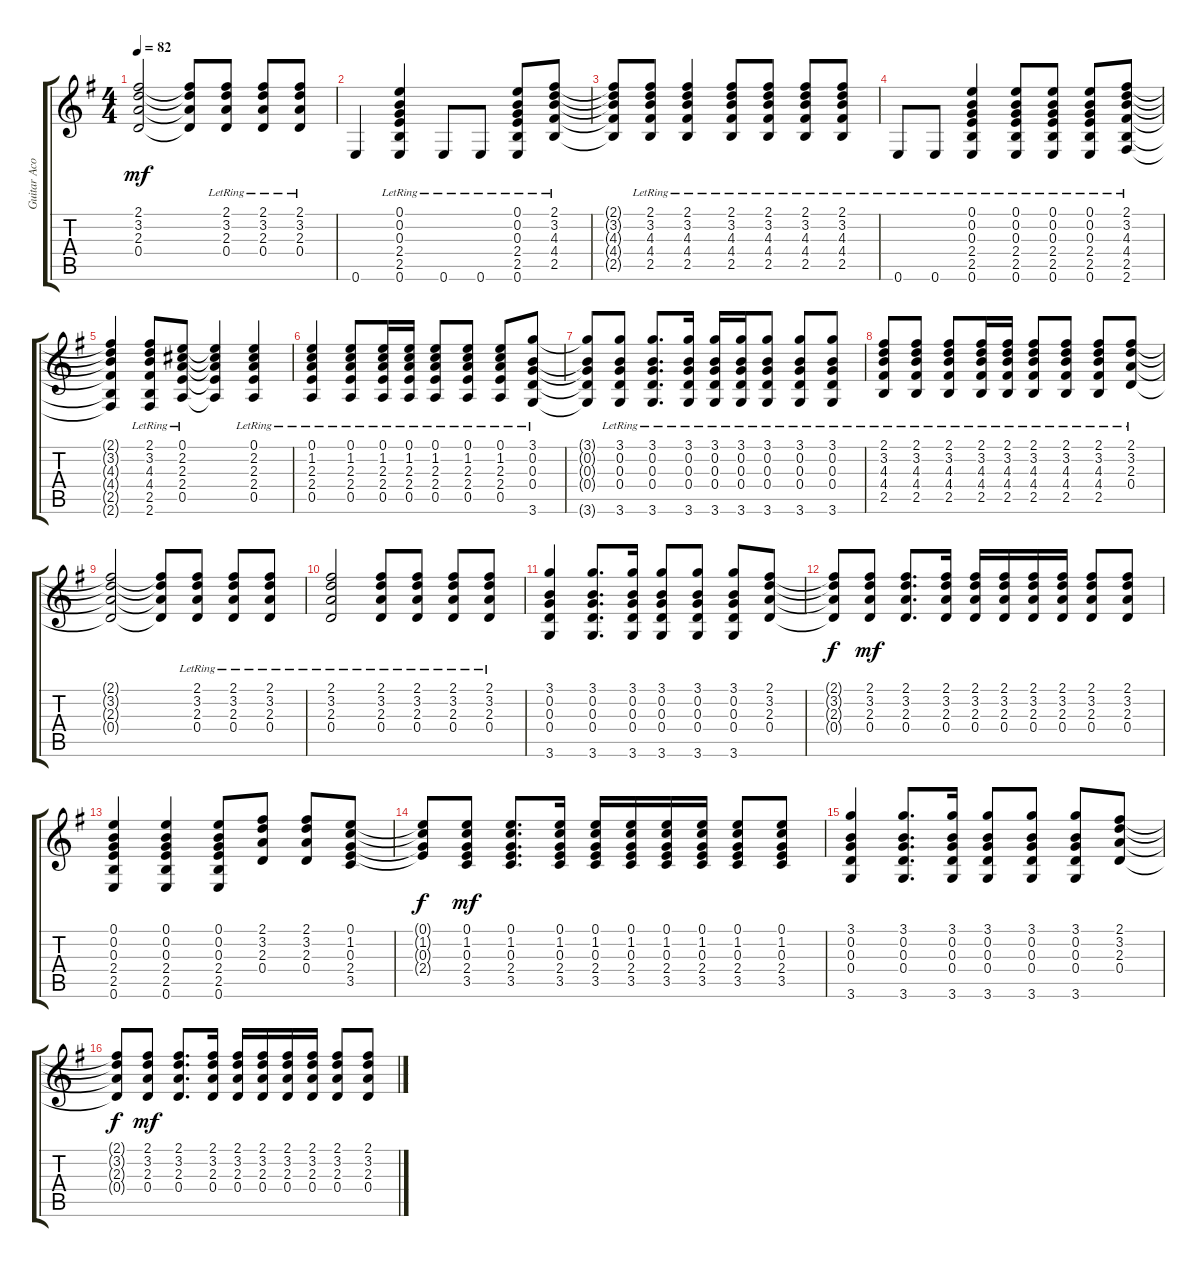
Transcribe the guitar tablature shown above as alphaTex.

\track ("Guitar Acoustic 1" "Guitar Aco") {instrument acousticguitarsteel}
\staff {score tabs}
\tuning (E4 B3 G3 D3 A2 E2) {hide}
\ts (4 4)
\tempo 82
\clef g2
\ks eminor
(2.1{t} 3.2{t} 2.3{t} 0.4{t}).2{dy mf} (2.1{t} 3.2{t} 2.3{t} 0.4{t}).8 (2.1{lr} 3.2{lr} 2.3{lr} 0.4{lr}).8 (2.1{lr} 3.2{lr} 2.3{lr} 0.4{lr}).8 (2.1{lr} 3.2{lr} 2.3{lr} 0.4{lr}).8 |
0.6.4 (0.1{lr} 0.2{lr} 0.3{lr} 2.4{lr} 2.5{lr} 0.6{lr}).4 0.6{lr}.8 0.6{lr}.8 (0.1{lr} 0.2{lr} 0.3{lr} 2.4{lr} 2.5{lr} 0.6{lr}).8 (2.1{lr} 3.2{lr} 4.3{lr} 4.4{lr} 2.5{lr}).8 |
(2.1{t} 3.2{t} 4.3{t} 4.4{t} 2.5{t}).8 (2.1{lr} 3.2{lr} 4.3{lr} 4.4{lr} 2.5{lr}).8 (2.1{lr} 3.2{lr} 4.3{lr} 4.4{lr} 2.5{lr}).4 (2.1{lr} 3.2{lr} 4.3{lr} 4.4{lr} 2.5{lr}).8 (2.1{lr} 3.2{lr} 4.3{lr} 4.4{lr} 2.5{lr}).8 (2.1{lr} 3.2{lr} 4.3{lr} 4.4{lr} 2.5{lr}).8 (2.1{lr} 3.2{lr} 4.3{lr} 4.4{lr} 2.5{lr}).8 |
0.6{lr}.8 0.6{lr}.8 (0.1{lr} 0.2{lr} 0.3{lr} 2.4{lr} 2.5{lr} 0.6{lr}).4 (0.1{lr} 0.2{lr} 0.3{lr} 2.4{lr} 2.5{lr} 0.6{lr}).8 (0.1{lr} 0.2{lr} 0.3{lr} 2.4{lr} 2.5{lr} 0.6{lr}).8 (0.1{lr} 0.2{lr} 0.3{lr} 2.4{lr} 2.5{lr} 0.6{lr}).8 (2.1{lr} 3.2{lr} 4.3{lr} 4.4{lr} 2.5{lr} 2.6{lr}).8 |
(2.1{t} 3.2{t} 4.3{t} 4.4{t} 2.5{t} 2.6{t}).4 (2.1{lr} 3.2{lr} 4.3{lr} 4.4{lr} 2.5{lr} 2.6{lr}).8 (0.1{lr} 2.2{lr} 2.3{lr} 2.4{lr} 0.5{lr}).8 (0.1{t} 2.2{t} 2.3{t} 2.4{t} 0.5{t}).4 (0.1{lr} 2.2{lr} 2.3{lr} 2.4{lr} 0.5{lr}).4 |
(0.1{lr} 1.2{lr} 2.3{lr} 2.4{lr} 0.5{lr}).4 (0.1{lr} 1.2{lr} 2.3{lr} 2.4{lr} 0.5{lr}).8 (0.1{lr} 1.2{lr} 2.3{lr} 2.4{lr} 0.5{lr}).16 (0.1{lr} 1.2{lr} 2.3{lr} 2.4{lr} 0.5{lr}).16 (0.1{lr} 1.2{lr} 2.3{lr} 2.4{lr} 0.5{lr}).8 (0.1{lr} 1.2{lr} 2.3{lr} 2.4{lr} 0.5{lr}).8 (0.1{lr} 1.2{lr} 2.3{lr} 2.4{lr} 0.5{lr}).8 (3.1{lr} 0.2{lr} 0.3{lr} 0.4{lr} 3.6{lr}).8 |
(3.1{t} 0.2{t} 0.3{t} 0.4{t} 3.6{t}).8 (3.1{lr} 0.2{lr} 0.3{lr} 0.4{lr} 3.6{lr}).8 (3.1{lr} 0.2{lr} 0.3{lr} 0.4{lr} 3.6{lr}).8{d} (3.1{lr} 0.2{lr} 0.3{lr} 0.4{lr} 3.6{lr}).16 (3.1{lr} 0.2{lr} 0.3{lr} 0.4{lr} 3.6{lr}).16 (3.1{lr} 0.2{lr} 0.3{lr} 0.4{lr} 3.6{lr}).16 (3.1{lr} 0.2{lr} 0.3{lr} 0.4{lr} 3.6{lr}).8 (3.1{lr} 0.2{lr} 0.3{lr} 0.4{lr} 3.6{lr}).8 (3.1{lr} 0.2{lr} 0.3{lr} 0.4{lr} 3.6{lr}).8 |
(2.1{lr} 3.2{lr} 4.3{lr} 4.4{lr} 2.5{lr}).8 (2.1{lr} 3.2{lr} 4.3{lr} 4.4{lr} 2.5{lr}).8 (2.1{lr} 3.2{lr} 4.3{lr} 4.4{lr} 2.5{lr}).8 (2.1{lr} 3.2{lr} 4.3{lr} 4.4{lr} 2.5{lr}).16 (2.1{lr} 3.2{lr} 4.3{lr} 4.4{lr} 2.5{lr}).16 (2.1{lr} 3.2{lr} 4.3{lr} 4.4{lr} 2.5{lr}).8 (2.1{lr} 3.2{lr} 4.3{lr} 4.4{lr} 2.5{lr}).8 (2.1{lr} 3.2{lr} 4.3{lr} 4.4{lr} 2.5{lr}).8 (2.1{lr} 3.2{lr} 2.3{lr} 0.4{lr}).8 |
(2.1{t} 3.2{t} 2.3{t} 0.4{t}).2 (2.1{t} 3.2{t} 2.3{t} 0.4{t}).8 (2.1{lr} 3.2{lr} 2.3{lr} 0.4{lr}).8 (2.1{lr} 3.2{lr} 2.3{lr} 0.4{lr}).8 (2.1{lr} 3.2{lr} 2.3{lr} 0.4{lr}).8 |
(2.1{lr} 3.2{lr} 2.3{lr} 0.4{lr}).2 (2.1{lr} 3.2{lr} 2.3{lr} 0.4{lr}).8 (2.1{lr} 3.2{lr} 2.3{lr} 0.4{lr}).8 (2.1{lr} 3.2{lr} 2.3{lr} 0.4{lr}).8 (2.1{lr} 3.2{lr} 2.3{lr} 0.4{lr}).8 |
(3.1 0.2 0.3 0.4 3.6).4 (3.1 0.2 0.3 0.4 3.6).8{d} (3.1 0.2 0.3 0.4 3.6).16 (3.1 0.2 0.3 0.4 3.6).8 (3.1 0.2 0.3 0.4 3.6).8 (3.1 0.2 0.3 0.4 3.6).8 (2.1 3.2 2.3 0.4).8 |
(2.1{t} 3.2{t} 2.3{t} 0.4{t}).8{dy f} (2.1 3.2 2.3 0.4).8{dy mf} (2.1 3.2 2.3 0.4).8{d} (2.1 3.2 2.3 0.4).16 (2.1 3.2 2.3 0.4).16 (2.1 3.2 2.3 0.4).16 (2.1 3.2 2.3 0.4).16 (2.1 3.2 2.3 0.4).16 (2.1 3.2 2.3 0.4).8 (2.1 3.2 2.3 0.4).8 |
(0.1 0.2 0.3 2.4 2.5 0.6).4 (0.1 0.2 0.3 2.4 2.5 0.6).4 (0.1 0.2 0.3 2.4 2.5 0.6).8 (2.1 3.2 2.3 0.4).8 (2.1 3.2 2.3 0.4).8 (0.1 1.2 0.3 2.4 3.5).8 |
(0.1{t} 1.2{t} 0.3{t} 2.4{t}).8{dy f} (0.1 1.2 0.3 2.4 3.5).8{dy mf} (0.1 1.2 0.3 2.4 3.5).8{d} (0.1 1.2 0.3 2.4 3.5).16 (0.1 1.2 0.3 2.4 3.5).16 (0.1 1.2 0.3 2.4 3.5).16 (0.1 1.2 0.3 2.4 3.5).16 (0.1 1.2 0.3 2.4 3.5).16 (0.1 1.2 0.3 2.4 3.5).8 (0.1 1.2 0.3 2.4 3.5).8 |
(3.1 0.2 0.3 0.4 3.6).4 (3.1 0.2 0.3 0.4 3.6).8{d} (3.1 0.2 0.3 0.4 3.6).16 (3.1 0.2 0.3 0.4 3.6).8 (3.1 0.2 0.3 0.4 3.6).8 (3.1 0.2 0.3 0.4 3.6).8 (2.1 3.2 2.3 0.4).8 |
(2.1{t} 3.2{t} 2.3{t} 0.4{t}).8{dy f} (2.1 3.2 2.3 0.4).8{dy mf} (2.1 3.2 2.3 0.4).8{d} (2.1 3.2 2.3 0.4).16 (2.1 3.2 2.3 0.4).16 (2.1 3.2 2.3 0.4).16 (2.1 3.2 2.3 0.4).16 (2.1 3.2 2.3 0.4).16 (2.1 3.2 2.3 0.4).8 (2.1 3.2 2.3 0.4).8
